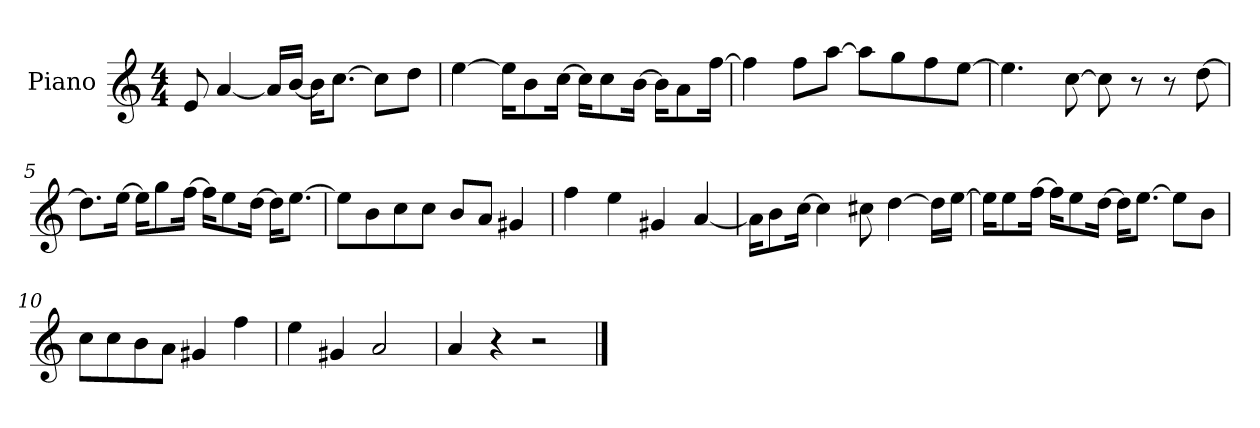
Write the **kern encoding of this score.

**kern
*part1
*staff1
*I"Piano
*I'P-no
*clefG2
*k[]
*M4/4
*MM90
=1
8e/
[4a/
16a/LL]
[16b/JJ
16b\KL]
[8.cc\J
8cc\L]
8dd\J
=2
[4ee\
16ee\KL]
8b\
[16cc\Jk
16cc\KL]
8cc\
[16b\Jk
16b\KL]
8a\
[16ff\Jk
=3
4ff\]
8ff\L
[8aa\J
8aa\L]
8gg\
8ff\
[8ee\J
=4
4.ee\]
[8cc\
8cc\]
8r
8r
[8dd\
!!LO:LB:g=z
=5
8.dd\L]
[16ee\Jk
16ee\KL]
8gg\
[16ff\Jk
16ff\KL]
8ee\
[16dd\Jk
16dd\KL]
[8.ee\J
=6
8ee\L]
8b\
8cc\
8cc\J
8b/L
8a/J
4g#X/
=7
4ff\
4ee\
4g#X/
[4a/
=8
16a\KL]
8b\
[16cc\Jk
4cc\]
8cc#X\
[4dd\
16dd\LL]
[16ee\JJ
=9
16ee\KL]
8ee\
[16ff\Jk
16ff\KL]
8ee\
[16dd\Jk
16dd\KL]
[8.ee\J
8ee\L]
8b\J
!!LO:LB:g=z
=10
8cc\L
8cc\
8b\
8a\J
4g#X/
4ff\
=11
4ee\
4g#X/
2a/
=12
4a/
4r
2r
==
*-
